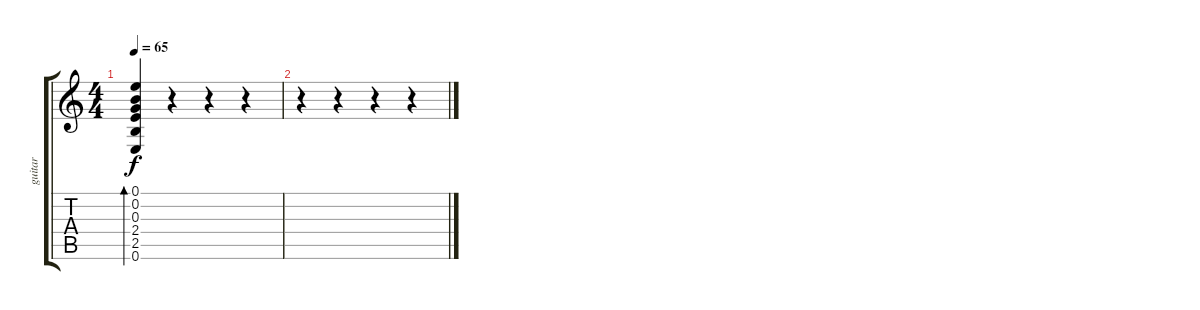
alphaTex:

\track ("guitar" "guitar") {instrument acousticguitarsteel}
\staff {score tabs}
\tuning (E4 B3 G3 D3 A2 E2) {hide}
\ts (4 4)
\tempo 65
\clef g2
\ks c
(0.1 0.2 0.3 2.4 2.5 0.6).4{bd 60 dy f} r.4 r.4 r.4 |
r.4 r.4 r.4 r.4
